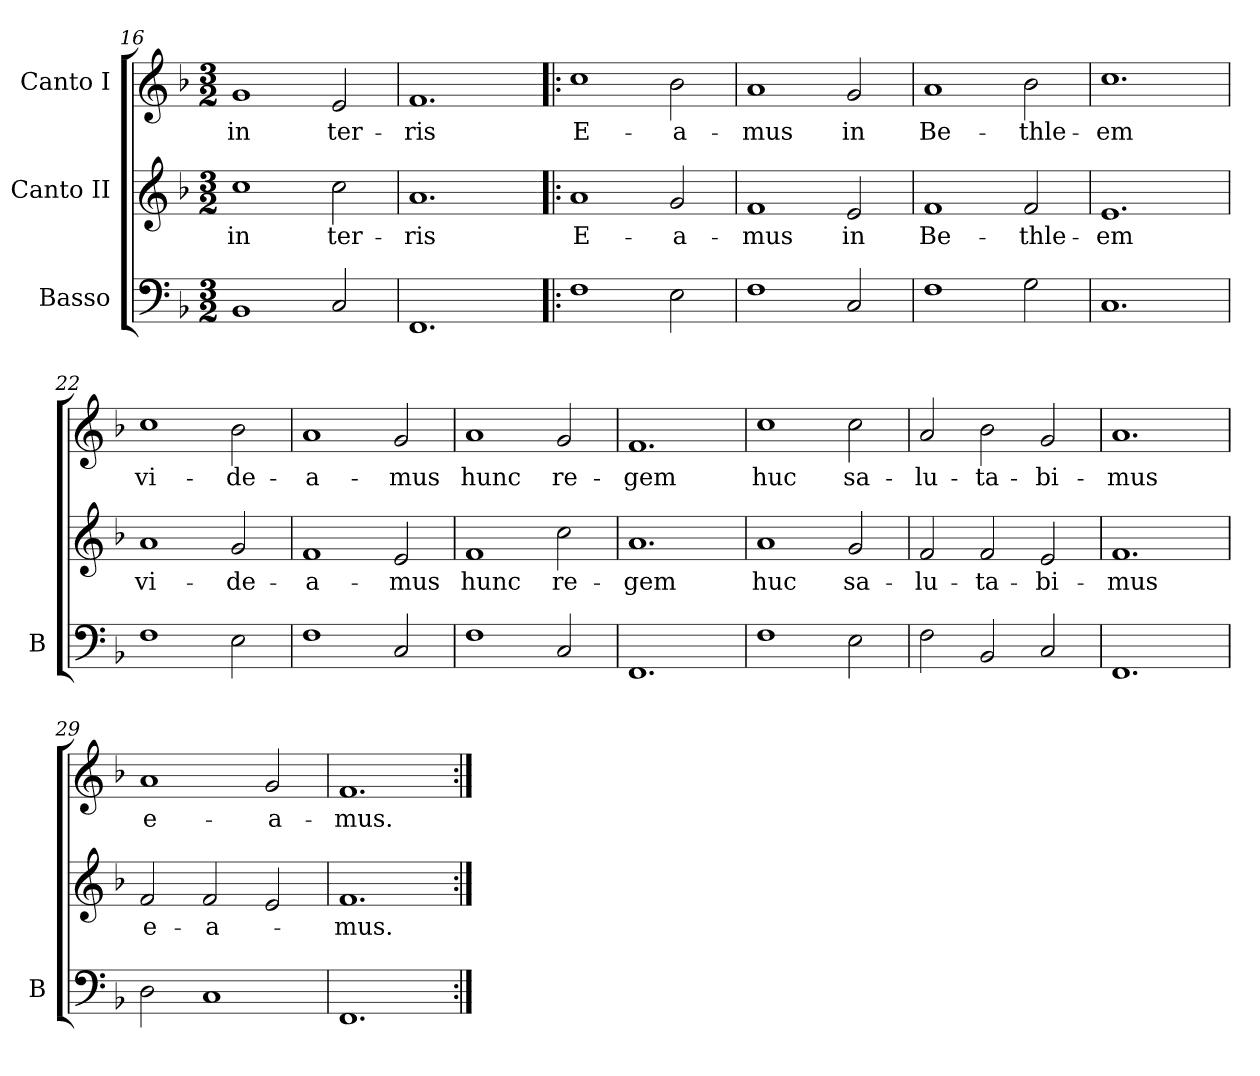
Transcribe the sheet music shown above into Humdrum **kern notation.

**kern	**kern	**text	**kern	**text
*part3	*part2	*part2	*part1	*part1
*staff3	*staff2	*staff2	*staff1	*staff1
*I"Basso	*I"Canto II	*	*I"Canto I	*
*I'B	*	*	*	*
*clefF4	*clefG2	*	*clefG2	*
*k[b-]	*k[b-]	*	*k[b-]	*
*M3/2	*M3/2	*	*M3/2	*
=16	=16	=16	=16	=16
1BB-	1cc	in	1g	in
2C/	2cc\	ter-	2e/	ter-
=17	=17	=17	=17	=17
1.FF	1.a	-ris	1.f	-ris
=18!|:	=18!|:	=18!|:	=18!|:	=18!|:
1F	1a	E-	1cc	E-
2E\	2g/	-a-	2b-\	-a-
=19	=19	=19	=19	=19
1F	1f	-mus	1a	-mus
2C/	2e/	in	2g/	in
=20	=20	=20	=20	=20
1F	1f	Be-	1a	Be-
2G\	2f/	-thle-	2b-\	-thle-
=21	=21	=21	=21	=21
1.C	1.e	-em	1.cc	-em
=22	=22	=22	=22	=22
1F	1a	vi-	1cc	vi-
2E\	2g/	-de-	2b-\	-de-
=23	=23	=23	=23	=23
1F	1f	-a-	1a	-a-
2C/	2e/	-mus	2g/	-mus
=24	=24	=24	=24	=24
1F	1f	hunc	1a	hunc
2C/	2cc\	re-	2g/	re-
=25	=25	=25	=25	=25
1.FF	1.a	-gem	1.f	-gem
=26	=26	=26	=26	=26
1F	1a	huc	1cc	huc
2E\	2g/	sa-	2cc\	sa-
=27	=27	=27	=27	=27
2F\	2f/	-lu-	2a/	-lu-
2BB-/	2f/	-ta-	2b-\	-ta-
2C/	2e/	-bi-	2g/	-bi-
=28	=28	=28	=28	=28
1.FF	1.f	-mus	1.a	-mus
=29	=29	=29	=29	=29
2D\	2f/	e-	1a	e-
1C	2f/	-a-	.	.
.	2e/	.	2g/	-a-
=30	=30	=30	=30	=30
1.FF	1.f	-mus.	1.f	-mus.
=:|!	=:|!	=:|!	=:|!	=:|!
*-	*-	*-	*-	*-
